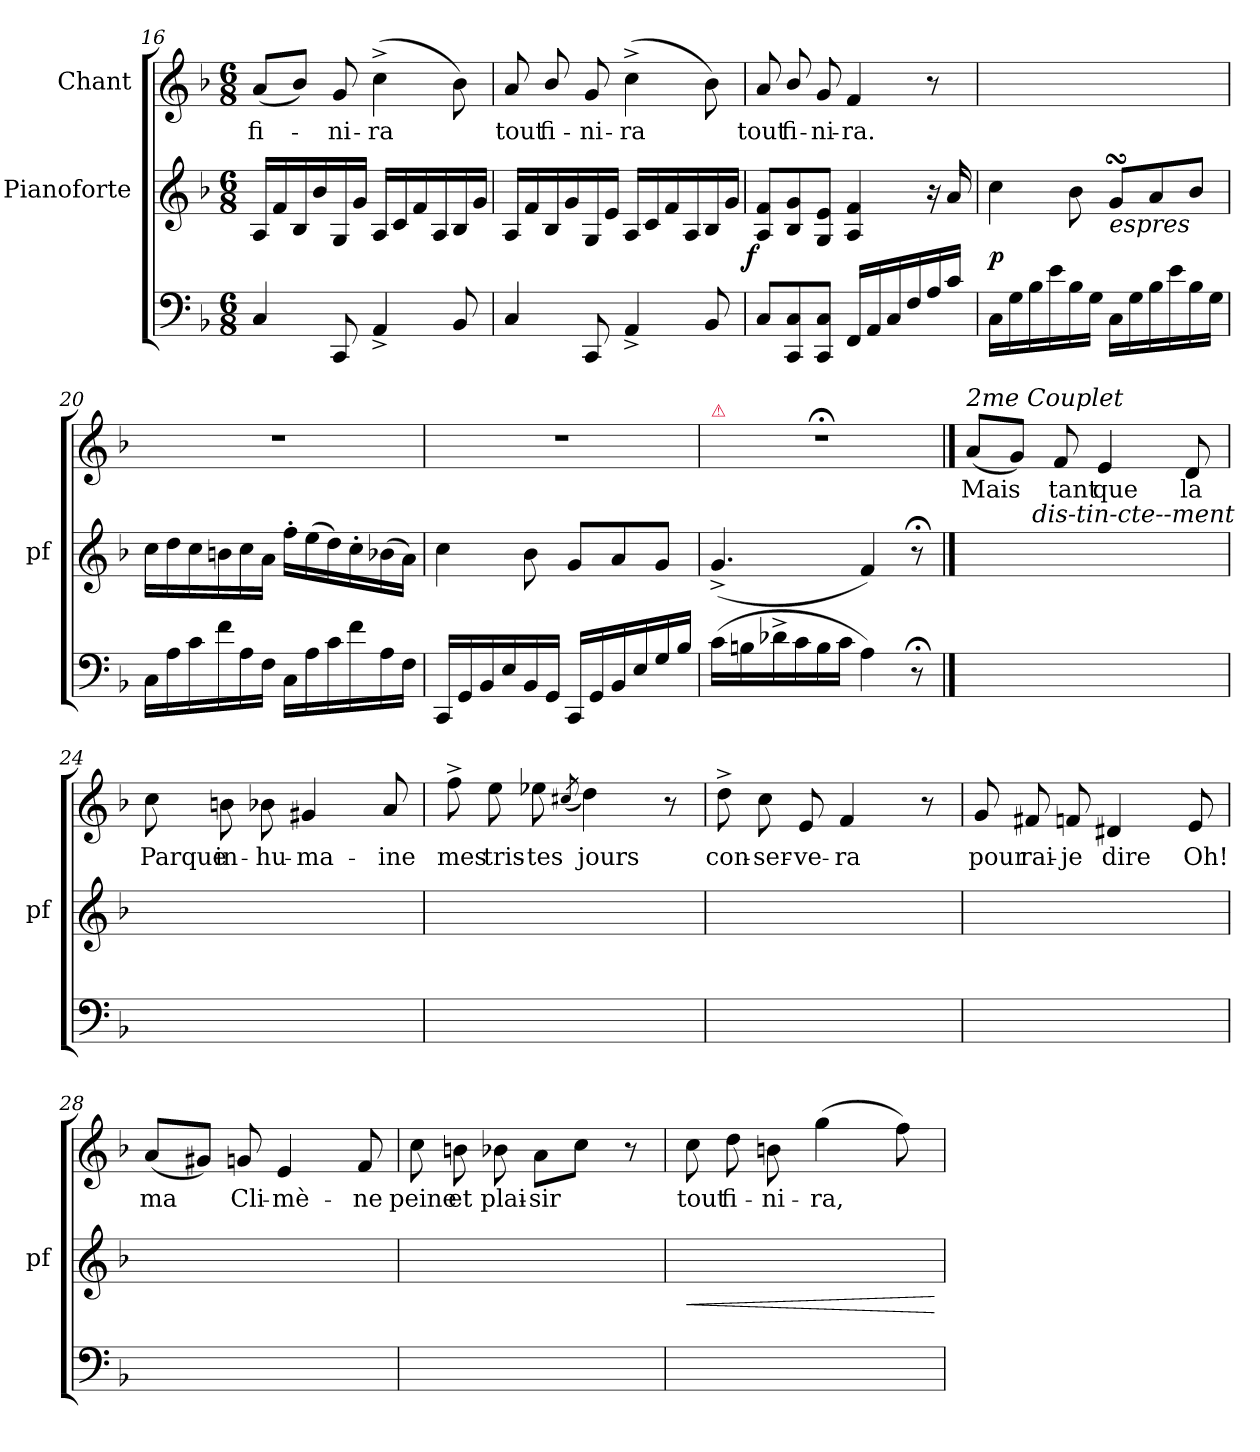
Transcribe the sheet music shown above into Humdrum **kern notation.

**kern	**kern	**dynam	**kern	**text
*part3	*part2	*part2	*part1	*part1
*staff3	*staff2	*staff2	*staff1	*staff1
*	*I"Pianoforte	*	*I"Chant	*
*	*I'pf	*	*	*
*clefF4	*clefG2	*	*clefG2	*
*k[b-]	*k[b-]	*	*k[b-]	*
*M6/8	*M6/8	*	*M6/8	*
=16	=16	=16	=16	=16
4C/	16A/LL	.	(8a/L	fi-
.	16f/	.	.	.
.	16B-/	.	8b-/J)	.
.	16b-/	.	.	.
8CC/	16G/	.	8g/	-ni-
.	16g/JJ	.	.	.
4AA^>/	16A/LL	.	(4cc^\	-ra
.	16c/	.	.	.
.	16f/	.	.	.
.	16A/	.	.	.
8BB-/	16B-/	.	8b-\)	.
.	16g/JJ	.	.	.
=17	=17	=17	=17	=17
4C/	16A/LL	.	8a/	tout
.	16f/	.	.	.
.	16B-/	.	8b-/	fi-
.	16g/	.	.	.
8CC/	16G/	.	8g/	-ni-
.	16e/JJ	.	.	.
4AA^>/	16A/LL	.	(4cc^\	-ra
.	16c/	.	.	.
.	16f/	.	.	.
.	16A/	.	.	.
8BB-/	16B-/	.	8b-\)	.
.	16g/JJ	.	.	.
=18	=18	=18	=18	=18
!	!	!LO:DY:rj	!	!
8C/L	8A/ 8f/L	f	8a/	tout
8CC/ 8C/	8B-/ 8g/	.	8b-/	fi-
8CC/ 8C/J	8G/ 8e/J	.	8g/	-ni-
16FF/LL	4A/ 4f/	.	4f/	-ra.
16AA/	.	.	.	.
16C/	.	.	.	.
16F/	.	.	.	.
16A/	16r	.	8r	.
16c/JJ	16a/	.	.	.
=19	=19	=19	=19	=19
16C\LL	4cc\	p	2.ryy	.
16G\	.	.	.	.
16B-\	.	.	.	.
16e\	.	.	.	.
16B-\	8b-\	.	.	.
16G\JJ	.	.	.	.
!	!LO:TX:b:i:t=espres	!	!	!
16C\LL	8gsSSS/L	.	.	.
16G\	.	.	.	.
16B-\	8a/	.	.	.
16e\	.	.	.	.
16B-\	8b-/J	.	.	.
16G\JJ	.	.	.	.
=20	=20	=20	=20	=20
16C\LL	16cc\LL	.	2.r	.
16A\	16dd\	.	.	.
16c\	16cc\	.	.	.
16f\	16bn\	.	.	.
16A\	16cc\	.	.	.
16F\JJ	16a\JJ	.	.	.
16C\LL	16ff'\LL	.	.	.
16A\	(16ee\	.	.	.
16c\	16dd\)	.	.	.
16f\	16cc'\	.	.	.
16A\	(16b-X\	.	.	.
16F\JJ	16a\JJ)	.	.	.
=21	=21	=21	=21	=21
16CC/LL	4cc\	.	2.r	.
16GG/	.	.	.	.
16BB-/	.	.	.	.
16E/	.	.	.	.
16BB-/	8b-\	.	.	.
16GG/JJ	.	.	.	.
16CC/LL	8g/L	.	.	.
16GG/	.	.	.	.
16BB-/	8a/	.	.	.
16E/	.	.	.	.
16G/	8g/J	.	.	.
16B-/JJ	.	.	.	.
=22	=22	=22	=22	=22
!	!	!	!LO:TX:a:color=crimson:t=⚠	!
(16c\LL	(4.g^>/	.	2.r;<	.
16Bn\	.	.	.	.
16d-X^\	.	.	.	.
16c\	.	.	.	.
16B\	.	.	.	.
16c\JJ	.	.	.	.
4A\)	4f/)	.	.	.
8r;<	8r;<	.	.	.
==23	==23	==23	==23	==23
!	!	!	!LO:TX:a:i:t=2me Couplet	!
4.F\yy	16ryy	.	(8a/L	Mais
.	16A/LLyy	.	.	.
.	16c/yy	.	8g/J)	.
!	!LO:TX:a:i:t=dis-tin-cte--ment	!	!	!
.	16f/yy	.	.	.
.	16A/yy	.	8f/	tant
.	16c/JJyy	.	.	.
4.BB-/yy	16ryy	.	4e/	que
.	16B-/LLyy	.	.	.
.	16d/yy	.	.	.
.	16g/yy	.	.	.
.	16B-/yy	.	8d/	la
.	16d/JJyy	.	.	.
=24	=24	=24	=24	=24
4.C/yy	16ryy	.	8cc\	Parque
.	16G/LLyy	.	.	.
.	16B-/yy	.	8bn\	in-
.	16e/yy	.	.	.
.	16G/yy	.	8b-X\	-hu-
.	16B-/JJyy	.	.	.
4.F\yy	16ryy	.	4g#X/	-ma-
.	16A/LLyy	.	.	.
.	16c/yy	.	.	.
.	16f/yy	.	.	.
.	16A/yy	.	8a/	-ine
.	16c/JJyy	.	.	.
=25	=25	=25	=25	=25
4.AA-X/yy	16ryy	.	8ff^\	mes
.	16A/LLyy	.	.	.
.	16c/yy	.	8ee\	tris-
.	16f/yy	.	.	.
.	16A/yy	.	8ee-X\	-tes
.	16c/JJyy	.	.	.
.	.	.	(>8qcc#X/	.
4.BB-/yy	16ryy	.	4dd\)	jours
.	16B-/LLyy	.	.	.
.	16d/yy	.	.	.
.	16g/yy	.	.	.
.	16B-/yy	.	8r	.
.	16d/JJyy	.	.	.
=26	=26	=26	=26	=26
4.C/yy	16ryy	.	8dd^\	con-
.	16G/LLyy	.	.	.
.	16B-/yy	.	8cc\	-ser-
.	16e/yy	.	.	.
.	16G/yy	.	8e/	-ve-
.	16B-/JJyy	.	.	.
4FF/yy	16ryy	.	4f/	-ra
.	16A/LLyy	.	.	.
.	16c/yy	.	.	.
.	16f/yy	.	.	.
8ryy	16A/yy	.	8r	.
.	16c/JJyy	.	.	.
=27	=27	=27	=27	=27
4.GG/yy	16ryy	.	8g/	pour
.	16G/LLyy	.	.	.
.	16Bn/yy	.	8f#X/	rai-
.	16f/yy	.	.	.
.	16G/yy	.	8fn/	-je
.	16B/JJyy	.	.	.
4C/yy	16ryy	.	4d#X/	dire
.	16G/LLyy	.	.	.
.	16c/yy	.	.	.
.	16e/yy	.	.	.
8ryy	16G/yy	.	8e/	Oh!
.	16c/JJyy	.	.	.
=28	=28	=28	=28	=28
4.AA/yy	16ryy	.	(8a/L	ma
.	16A/LLyy	.	.	.
.	16c#X/yy	.	8g#X/J)	.
.	16g/yy	.	.	.
.	16A/yy	.	8gn/	Cli-
.	16c#/JJyy	.	.	.
4D/yy	16ryy	.	4e/	-mè-
.	16A/LLyy	.	.	.
.	16d/yy	.	.	.
.	16f/yy	.	.	.
8ryy	16A/yy	.	8f/	-ne
.	16d/JJyy	.	.	.
=29	=29	=29	=29	=29
4.E\yy	16ryy	.	8cc\	peine
.	16c/LLyy	.	.	.
.	16g/yy	.	8bn\	et
.	16b-/yy	.	.	.
.	16c/yy	.	8b-X\	plai-
.	16e/JJyy	.	.	.
4F\yy	16ryy	.	8a\L	-sir
.	16c/LLyy	.	.	.
.	16f/yy	.	8cc\J	.
.	16a/yy	.	.	.
8F#X\yy	16e-X/yy	.	8r	.
.	16cc/JJyy	.	.	.
=30	=30	=30	=30	=30
!	!	!LO:HP:b	!	!
4G\yy	16en/LLyy	<	8cc\	tout
.	16cc/yy	.	.	.
.	16f/yy	.	8dd\	fi-
.	16dd/yy	.	.	.
8GG/yy	16d/yy	.	8bn\	-ni-
.	16bn/JJyy	.	.	.
4C/yy	16e/LLyy	.	(4gg\	-ra,
.	16g/yy	.	.	.
.	16cc/yy	.	.	.
.	16d/yy	.	.	.
8GGyy^<\ 8Gyy^<\	16f/yy	.	8ff\)	.
.	16bn/JJyy	.	.	.
.	.	[	.	.
=	=	=	=	=
*-	*-	*-	*-	*-
